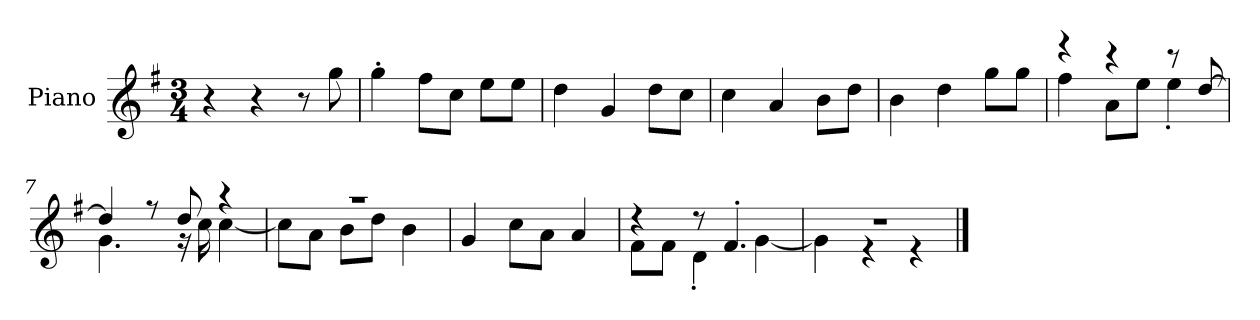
**kern
*part1
*staff1
*I"Piano
*I'P-no
*clefG2
*k[f#]
*M3/4
*MM173
=1
4r
4r
8r
8gg\
=2
4gg'\
8ff#\L
8cc\J
8ee\L
8ee\J
=3
4dd\
4g/
8dd\L
8cc\J
=4
4cc\
4a/
8b\L
8dd\J
=5
4b\
4dd\
8gg\L
8gg\J
=6
*^
4r	4ff#\
4r	8a\L
.	8ee\J
8r	4ee'\
[8dd/	.
=7	=7
4dd/]	4.g\
8r	.
8dd/	16r
.	16cc\
4r	[4cc\
=8	=8
2.r	8cc\L]
.	8a\J
.	8b\L
.	8dd\J
.	4b\
*v	*v
!!LO:LB:g=z
=9
4g/
8cc\L
8a\J
4a/
=10
*^
4r	8f#\L
.	8f#\J
8r	4d'\
4.f#'/	.
.	[4g\
=11	=11
2.r	4g\]
.	4r
.	4r
*v	*v
==
*-
